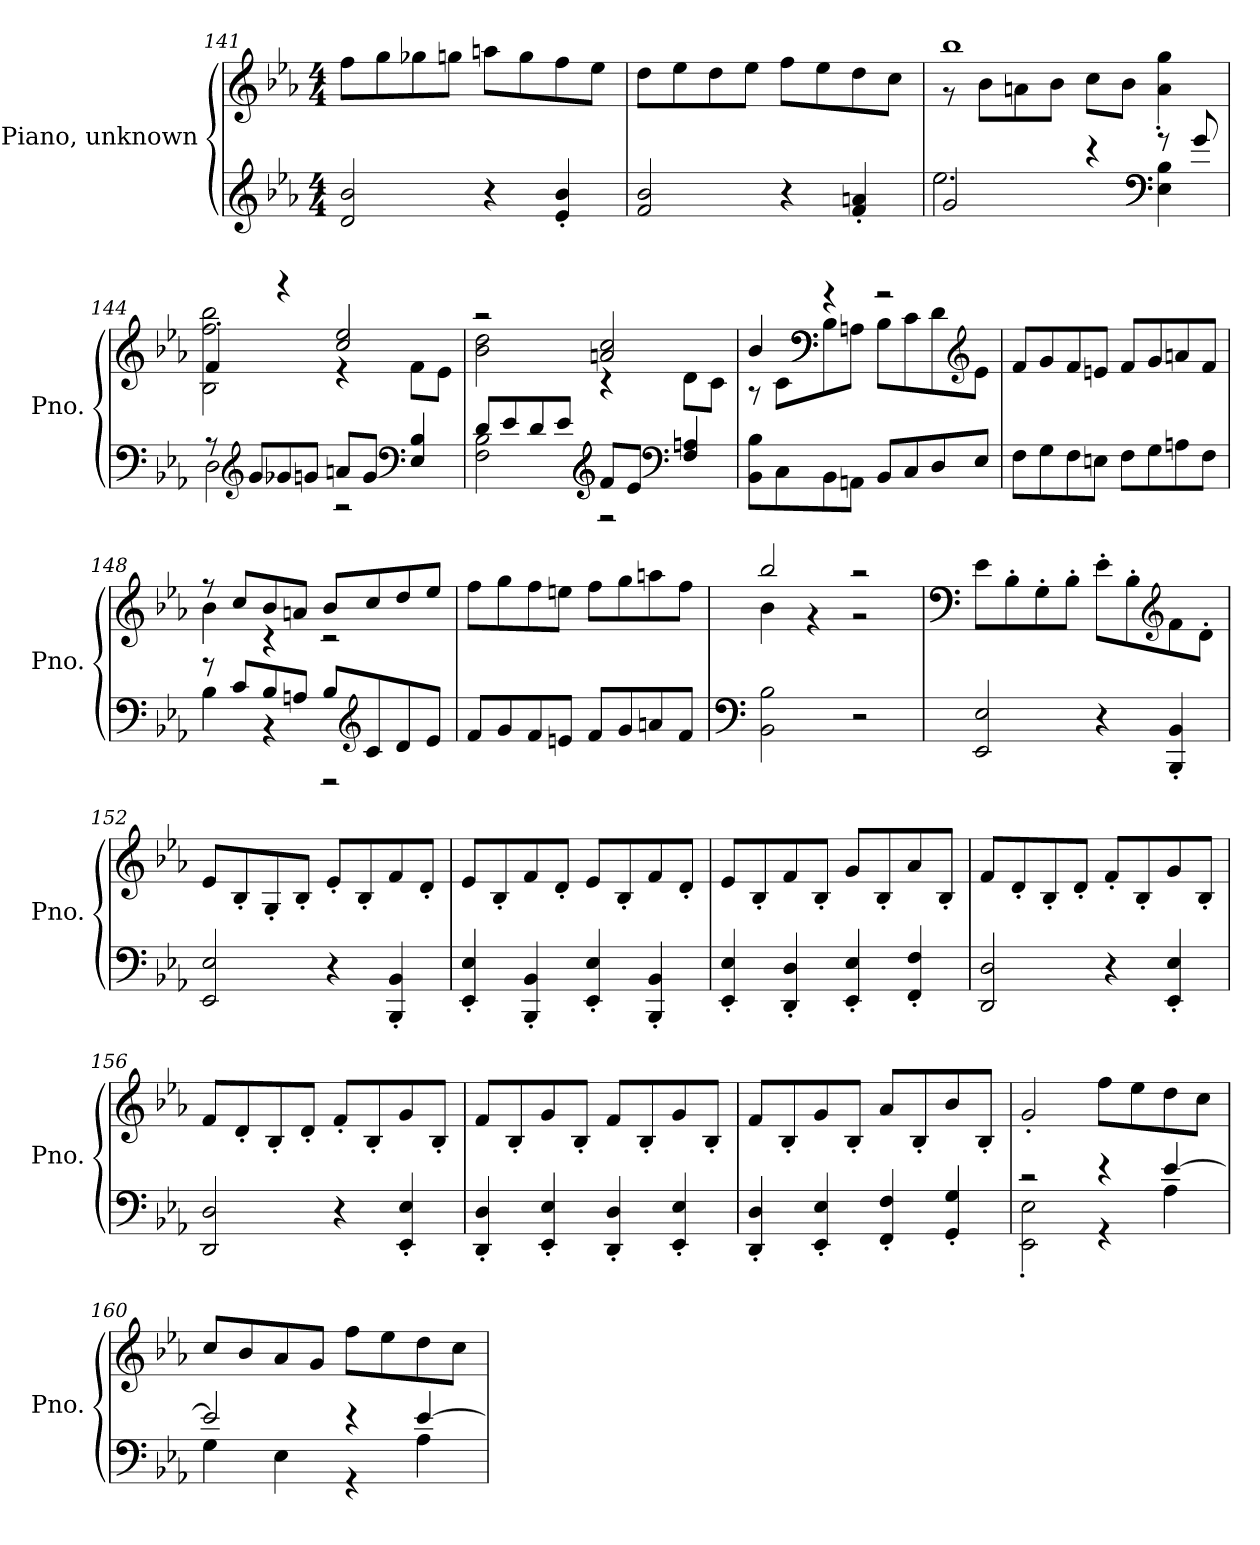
**kern	**kern
*part1	*part1
*staff2	*staff1
*I"Piano, unknown	*
*I'Pno.	*
*clefG2	*clefG2
*k[b-e-a-]	*k[b-e-a-]
*M4/4	*M4/4
=141	=141
2d/ 2b-/	8ff\L
.	8gg\
.	8gg-X\
.	8ggn\J
4r	8aan\L
.	8gg\
4e-/' 4b-/'	8ff\
.	8ee-\J
=142	=142
2f/ 2b-/	8dd\L
.	8ee-\
.	8dd\
.	8ee-\J
4r	8ff\L
.	8ee-\
4f/' 4an/'	8dd\
.	8cc\J
=143	=143
*^	*^
2g/	2.ee-\	1bb-	8r
.	.	.	8b-\L
.	.	.	8an\
.	.	.	8b-\J
4r	.	.	8cc\L
.	.	.	8b-\J
*clefF4	*	*	*
8r	4E-\ 4B-\	.	4a\' 4gg\'
8g/	.	.	.
!!LO:LB:g=z	!!
=144	=144	=144	=144
8r	2D\	4f'/	2B-\ 2ff\ 2bb-\
*clefG2	*	*	*
8g/L	.	.	.
8g-X/	.	4r	.
8gn/J	.	.	.
8an/L	2r	2cc/ 2ee-/	4r
8g/J	.	.	.
*clefF4	*	*	*
4E-/ 4B-/	.	.	8f\L
.	.	.	8e-\J
=145	=145	=145	=145
8d/L	2F\ 2B-\	2r	2b-\ 2dd\
8e-/	.	.	.
8d/	.	.	.
8e-/J	.	.	.
*clefG2	*	*	*
8f/L	2r	2an/ 2cc/	4r
8e-/J	.	.	.
*clefF4	*	*	*
4F/ 4An/	.	.	8d\L
.	.	.	8c\J
*v	*v	*	*
=146	=146	=146
8BB-\ 8B-\L	4b-/	8r
8C\	.	8c\L
*	*clefF4	*
8BB-\	4r	8B-\
8AAn\J	.	8An\J
8BB-/L	2r	8B-\L
8C/	.	8c\
8D/	.	8d\
*	*clefG2	*
8E-/J	.	8e-\J
*	*v	*v
!!LO:LB:g=z
=147	=147
8F\L	8f/L
8G\	8g/
8F\	8f/
8En\J	8en/J
8F\L	8f/L
8G\	8g/
8An\	8an/
8F\J	8f/J
=148	=148
*^	*^
8r	4B-\	8r	4b-\
8c/L	.	8cc/L	.
8B-/	4r	8b-/	4r
8An/J	.	8an/J	.
8B-/L	2r	8b-/L	2r
*clefG2	*	*	*
8c/	.	8cc/	.
8d/	.	8dd/	.
8e-/J	.	8ee-/J	.
*v	*v	*	*
*	*v	*v
=149	=149
8f/L	8ff\L
8g/	8gg\
8f/	8ff\
8en/J	8een\J
8f/L	8ff\L
8g/	8gg\
8an/	8aan\
8f/J	8ff\J
=150	=150
*clefF4	*
*	*^
2BB-\ 2B-\	2bb-/	4b-\
.	.	4r
2r	2r	2r
*	*v	*v
!!LO:LB:g=z
=151	=151
*	*clefF4
2EE-/ 2E-/	8e-\L
.	8B-'\
.	8G'\
.	8B-'\J
4r	8e-'\L
.	8B-'\
*	*clefG2
4BBB-/' 4BB-/'	8f\
.	8d'\J
=152	=152
2EE-/ 2E-/	8e-/L
.	8B-'/
.	8G'/
.	8B-'/J
4r	8e-'/L
.	8B-'/
4BBB-/' 4BB-/'	8f/
.	8d'/J
=153	=153
4EE-/' 4E-/'	8e-/L
.	8B-'/
4BBB-/' 4BB-/'	8f/
.	8d'/J
4EE-/' 4E-/'	8e-/L
.	8B-'/
4BBB-/' 4BB-/'	8f/
.	8d'/J
=154	=154
4EE-/' 4E-/'	8e-/L
.	8B-'/
4DD/' 4D/'	8f/
.	8B-'/J
4EE-/' 4E-/'	8g/L
.	8B-'/
4FF/' 4F/'	8a-/
.	8B-'/J
!!LO:LB:g=z
=155	=155
2DD/ 2D/	8f/L
.	8d'/
.	8B-'/
.	8d'/J
4r	8f'/L
.	8B-'/
4EE-/' 4E-/'	8g/
.	8B-'/J
=156	=156
2DD/ 2D/	8f/L
.	8d'/
.	8B-'/
.	8d'/J
4r	8f'/L
.	8B-'/
4EE-/' 4E-/'	8g/
.	8B-'/J
=157	=157
4DD/' 4D/'	8f/L
.	8B-'/
4EE-/' 4E-/'	8g/
.	8B-'/J
4DD/' 4D/'	8f/L
.	8B-'/
4EE-/' 4E-/'	8g/
.	8B-'/J
=158	=158
4DD/' 4D/'	8f/L
.	8B-'/
4EE-/' 4E-/'	8g/
.	8B-'/J
4FF/' 4F/'	8a-/L
.	8B-'/
4GG/' 4G/'	8b-/
.	8B-'/J
=159	=159
*^	*
2r	2EE-\' 2E-\'	2g'/
4r	4r	8ff\L
.	.	8ee-\
[4e-/	4A-\	8dd\
.	.	8cc\J
!!LO:LB:g=z
=160	=160	=160
2e-/]	4G\	8cc/L
.	.	8b-/
.	4E-\	8a-/
.	.	8g/J
4r	4r	8ff\L
.	.	8ee-\
[4e-/	4A-\	8dd\
.	.	8cc\J
*v	*v	*
=	=
*-	*-
